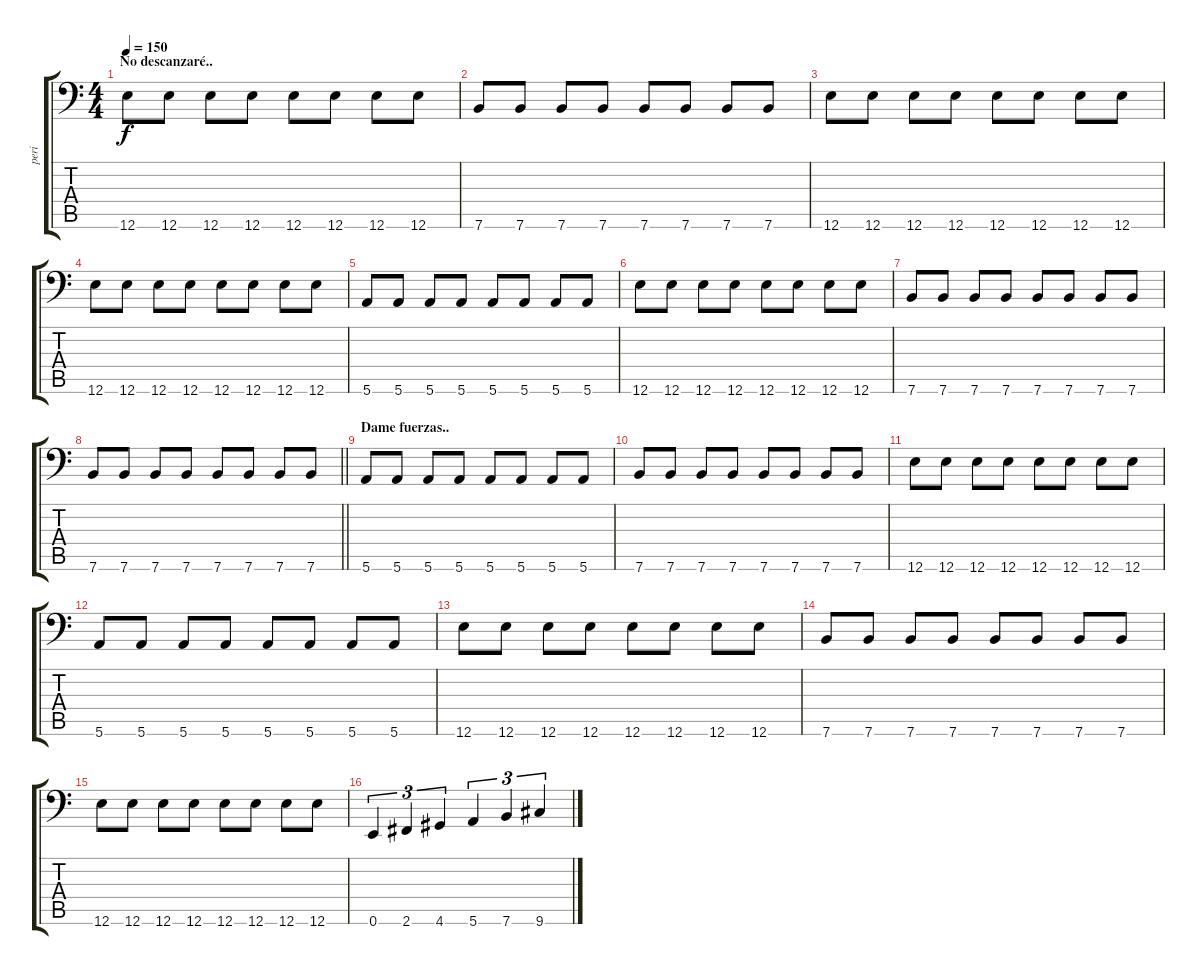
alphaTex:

\track ("peri" "peri") {instrument electricbassfinger}
\staff {score tabs}
\tuning (E4 B3 G3 D3 A2 E1) {hide}
\ts (4 4)
\section ("" "No descanzaré..")
\tempo 150
\clef f4
\ks c
12.6.8{dy f} 12.6.8 12.6.8 12.6.8 12.6.8 12.6.8 12.6.8 12.6.8 |
7.6.8 7.6.8 7.6.8 7.6.8 7.6.8 7.6.8 7.6.8 7.6.8 |
12.6.8 12.6.8 12.6.8 12.6.8 12.6.8 12.6.8 12.6.8 12.6.8 |
12.6.8 12.6.8 12.6.8 12.6.8 12.6.8 12.6.8 12.6.8 12.6.8 |
5.6.8 5.6.8 5.6.8 5.6.8 5.6.8 5.6.8 5.6.8 5.6.8 |
12.6.8 12.6.8 12.6.8 12.6.8 12.6.8 12.6.8 12.6.8 12.6.8 |
7.6.8 7.6.8 7.6.8 7.6.8 7.6.8 7.6.8 7.6.8 7.6.8 |
\barLineRight lightlight
7.6.8 7.6.8 7.6.8 7.6.8 7.6.8 7.6.8 7.6.8 7.6.8 |
\section ("" "Dame fuerzas..")
5.6.8 5.6.8 5.6.8 5.6.8 5.6.8 5.6.8 5.6.8 5.6.8 |
7.6.8 7.6.8 7.6.8 7.6.8 7.6.8 7.6.8 7.6.8 7.6.8 |
12.6.8 12.6.8 12.6.8 12.6.8 12.6.8 12.6.8 12.6.8 12.6.8 |
5.6.8 5.6.8 5.6.8 5.6.8 5.6.8 5.6.8 5.6.8 5.6.8 |
12.6.8 12.6.8 12.6.8 12.6.8 12.6.8 12.6.8 12.6.8 12.6.8 |
7.6.8 7.6.8 7.6.8 7.6.8 7.6.8 7.6.8 7.6.8 7.6.8 |
12.6.8 12.6.8 12.6.8 12.6.8 12.6.8 12.6.8 12.6.8 12.6.8 |
0.6.4{tu (3 2)} 2.6.4{tu (3 2)} 4.6.4{tu (3 2)} 5.6.4{tu (3 2)} 7.6.4{tu (3 2)} 9.6.4{tu (3 2)}
